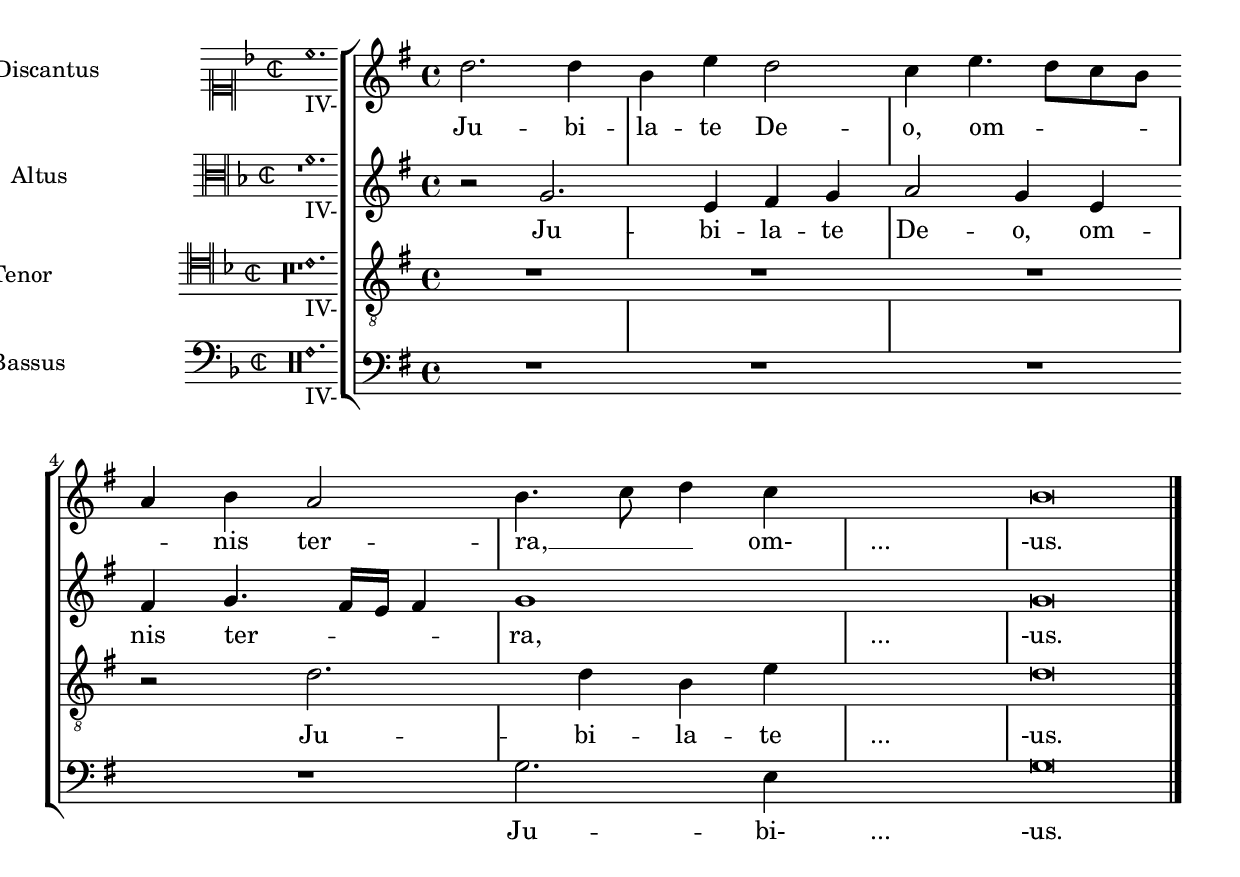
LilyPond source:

%% DO NOT EDIT this file manually; it is automatically
%% generated from LSR http://lsr.dsi.unimi.it
%% Make any changes in LSR itself, or in Documentation/snippets/new/ ,
%% and then run scripts/auxiliar/makelsr.py
%%
%% This file is in the public domain.
\version "2.16.0"

\header {
  lsrtags = "ancient-notation, specific-notation, tweaks-and-overrides, workaround"

  texidoc = "
As a workaround to get real incipits which are independent from the
main score these are included as a markup into the field normally used
for the instrument name. As for now lyrics can only be added as a
direct markup. It doesn't unfortunately conform with the spacing of the
main lyrics.

"
  doctitle = "Transcription of Ancient music with incipit"
} % begin verbatim


global = {
  \set Score.skipBars = ##t
  \key g \major
  \time 4/4
  %make the staff lines invisible on staves
  \override Staff.BarLine #'transparent = ##t
  \skip 1*8 % the actual music
  % let finis bar go through all staves
  \override Staff.BarLine #'transparent = ##f
  % finis bar
  \bar "|."
}

discantusNotes = {
  \transpose c' c'' {
    \clef treble
    d'2. d'4 |
    b e' d'2 |
    c'4 e'4.( d'8 c' b |
    a4) b a2 |
    b4.( c'8 d'4) c'4 |
    \once \override NoteHead #'transparent = ##t c'1 |
    b\breve |
  }
}

discantusLyrics = \lyricmode {
  Ju -- bi -- |
  la -- te De -- |
  o, om --
  nis ter -- |
  ra, __ om- |
  "..." |
  -us. |
}

altusNotes = {
  \transpose c' c'' {
    \clef treble
    r2 g2. e4 fis g | % two bars
    a2 g4 e |
    fis g4.( fis16 e fis4) |
    g1 |
    \once \override NoteHead #'transparent = ##t g1 |
    g\breve |
  }
}

altusLyrics = \lyricmode {
  Ju -- bi -- la -- te | % two bars
  De -- o, om -- |
  nis ter -- ra, |
  "..." |
  -us. |
}

tenorNotes = {
  \transpose c' c' {
    \clef "treble_8"
    R1 |
    R1 |
    R1 |
    r2 d'2. d'4 b e' | % two bars
    \once \override NoteHead #'transparent = ##t e'1 |
    d'\breve |
  }
}

tenorLyrics = \lyricmode {
  Ju -- bi -- la -- te | % two bars
  "..." |
  -us.
}

bassusNotes = {
  \transpose c' c' {
    \clef bass
    R1 |
    R1 |
    R1 |
    R1 |
    g2. e4 |
    \once \override NoteHead #'transparent = ##t e1 |
    g\breve |
  }
}

bassusLyrics = \lyricmode {
  Ju -- bi- |
  "..." |
  -us.
}

incipitDiscantus = \markup {
  \score {
    {
      \set Staff.instrumentName = #"Discantus "
      \override NoteHead #'style = #'neomensural
      \override Rest #'style = #'neomensural
      \override Staff.TimeSignature #'style = #'neomensural
      \cadenzaOn
      \clef "neomensural-c1"
      \key f \major
      \time 2/2
      c''1._"IV-" s2  %two bars
      \skip 1*8 % eight bars
    }
    \layout {
      \context {
        \Voice
        \remove "Ligature_bracket_engraver"
        \consists "Mensural_ligature_engraver"
      }
      line-width = 4.5\cm
    }
  }
}

incipitAltus = \markup {
  \score {
    {
      \set Staff.instrumentName = #"Altus "
      \override NoteHead #'style = #'neomensural
      \override Rest #'style = #'neomensural
      \override Staff.TimeSignature #'style = #'neomensural
      \cadenzaOn
      \clef "neomensural-c3"
      \key f \major
      \time 2/2
      r1        % one bar
      f'1._"IV-" s2   % two bars
      \skip 1*7 % seven bars
    }
    \layout {
      \context {
        \Voice
        \remove "Ligature_bracket_engraver"
        \consists "Mensural_ligature_engraver"
      }
      line-width = 4.5\cm
    }
  }
}

incipitTenor = \markup {
  \score {
    {
      \set Staff.instrumentName = #"Tenor  "
      \override NoteHead #'style = #'neomensural
      \override Rest #'style = #'neomensural
      \override Staff.TimeSignature #'style = #'neomensural
      \cadenzaOn
      \clef "neomensural-c4"
      \key f \major
      \time 2/2
      r\longa   % four bars
      r\breve   % two bars
      r1        % one bar
      c'1._"IV-" s2   % two bars
      \skip 1   % one bar
    }
    \layout {
      \context {
        \Voice
        \remove "Ligature_bracket_engraver"
        \consists "Mensural_ligature_engraver"
      }
      line-width = 4.5\cm
    }
  }
}

incipitBassus = \markup {
  \score {
    {
      \set Staff.instrumentName = #"Bassus  "
      \override NoteHead #'style = #'neomensural
      \override Rest #'style = #'neomensural
      \override Staff.TimeSignature #'style = #'neomensural
      \cadenzaOn
      \clef "bass"
      \key f \major
      \time 2/2
      % incipit
      r\maxima  % eight bars
      f1._"IV-" s2    % two bars
    }
    \layout {
      \context {
        \Voice
        \remove "Ligature_bracket_engraver"
        \consists "Mensural_ligature_engraver"
      }
      line-width = 4.5\cm
    }
  }
}

%StaffGroup is used instead of ChoirStaff to get bar lines between systems
\score {
  <<
    \new StaffGroup = choirStaff <<
      \new Voice = "discantusNotes" <<
        \global
        \set Staff.instrumentName = \incipitDiscantus
        \discantusNotes
      >>
      \new Lyrics = "discantusLyrics" \lyricsto discantusNotes { \discantusLyrics }

      \new Voice = "altusNotes" <<
        \global
        \set Staff.instrumentName = \incipitAltus
        \altusNotes
      >>
      \new Lyrics = "altusLyrics" \lyricsto altusNotes { \altusLyrics }

      \new Voice = "tenorNotes" <<
        \global
        \set Staff.instrumentName = \incipitTenor
        \tenorNotes
      >>
      \new Lyrics = "tenorLyrics" \lyricsto tenorNotes { \tenorLyrics }

      \new Voice = "bassusNotes" <<
        \global
        \set Staff.instrumentName = \incipitBassus
        \bassusNotes
      >>
    >>
    \new Lyrics = "bassusLyrics" \lyricsto bassusNotes { \bassusLyrics }
    %Keep the bass lyrics outside of the staff group to avoid bar lines
    %between the lyrics.
  >>

  \layout {
    \context {
      \Score
      % no bars in staves
      \override BarLine #'transparent = ##t
    }
    % the next three instructions keep the lyrics between the bar lines
    \context {
      \Lyrics
      \consists "Bar_engraver"
      \override BarLine #'transparent = ##t
    }
    \context {
      \StaffGroup
      \consists "Separating_line_group_engraver"
    }
    \context {
      \Voice
      % no slurs
      \override Slur #'transparent = ##t
      % Comment in the below "\remove" command to allow line
      % breaking also at those barlines where a note overlaps
      % into the next bar.  The command is commented out in this
      % short example score, but especially for large scores, you
      % will typically yield better line breaking and thus improve
      % overall spacing if you comment in the following command.
      %\remove "Forbid_line_break_engraver"
    }
    indent = 5\cm
  }
}
